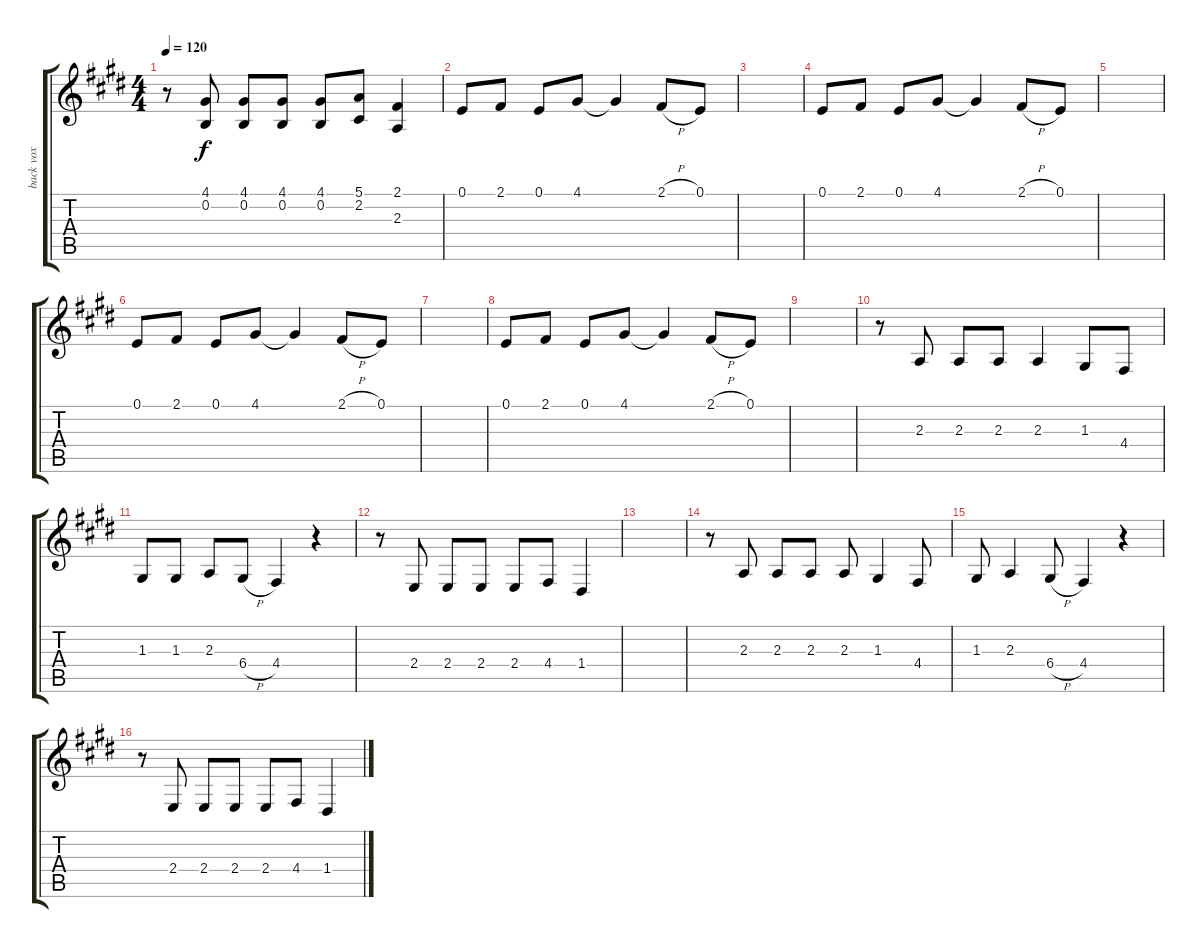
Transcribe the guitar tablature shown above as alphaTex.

\track ("back vox" "back vox") {instrument brasssection}
\staff {score tabs}
\tuning (E4 B3 G3 D3 A2 E2) {hide}
\ts (4 4)
\tempo 120
\clef g2
\ks e
r.8{dy f} (4.1 0.2).8 (4.1 0.2).8 (4.1 0.2).8 (4.1 0.2).8 (5.1 2.2).8 (2.1 2.3).4 |
0.1.8 2.1.8 0.1.8 4.1.8 4.1{t}.4 2.1{h}.8 0.1.8 |
|
0.1.8 2.1.8 0.1.8 4.1.8 4.1{t}.4 2.1{h}.8 0.1.8 |
|
0.1.8 2.1.8 0.1.8 4.1.8 4.1{t}.4 2.1{h}.8 0.1.8 |
|
0.1.8 2.1.8 0.1.8 4.1.8 4.1{t}.4 2.1{h}.8 0.1.8 |
|
r.8 2.3.8 2.3.8 2.3.8 2.3.4 1.3.8 4.4.8 |
1.3.8 1.3.8 2.3.8 6.4{h}.8 4.4.4 r.4 |
r.8 2.4.8 2.4.8 2.4.8 2.4.8 4.4.8 1.4.4 |
|
r.8 2.3.8 2.3.8 2.3.8 2.3.8 1.3.4 4.4.8 |
1.3.8 2.3.4 6.4{h}.8 4.4.4 r.4 |
r.8 2.4.8 2.4.8 2.4.8 2.4.8 4.4.8 1.4.4
